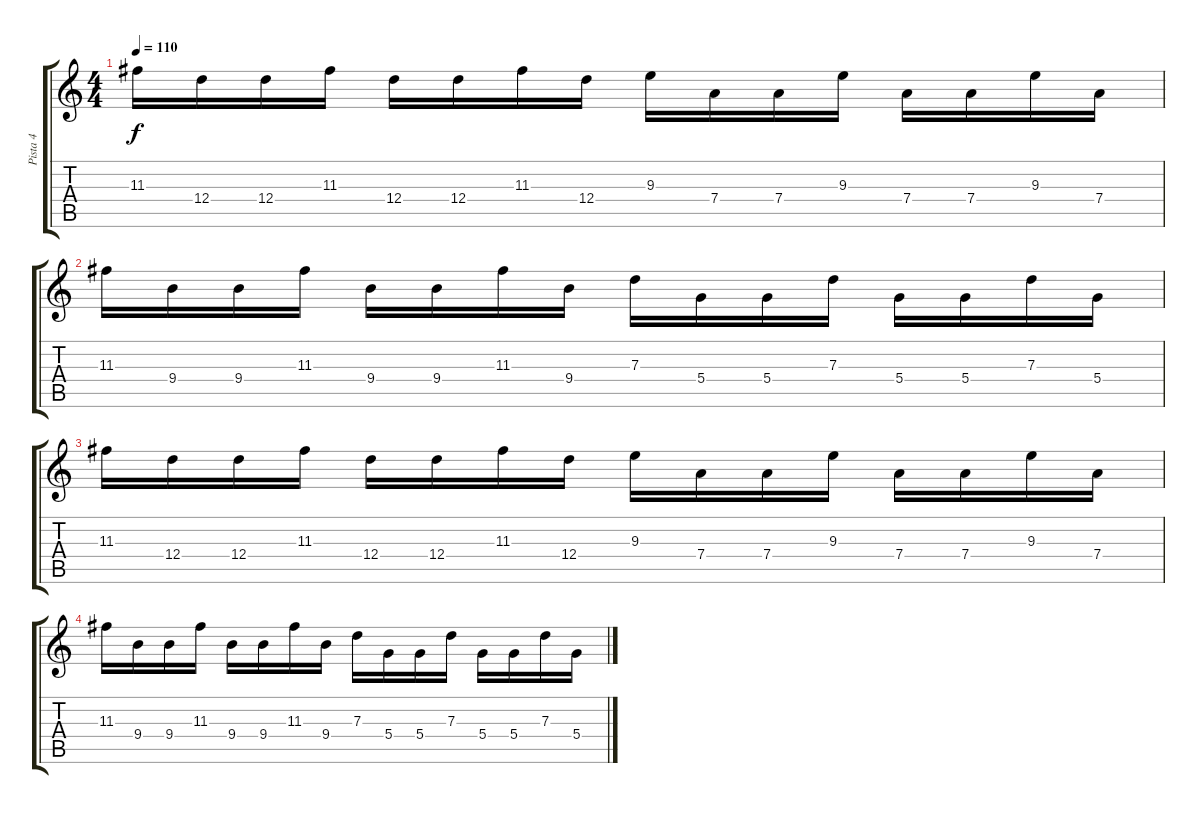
\track ("Pista 4" "Pista 4") {mute instrument electricguitarmuted}
\staff {score tabs}
\tuning (E4 B3 G3 D3 A2 E2) {hide}
\ts (4 4)
\tempo 110
\clef g2
\ks c
11.3.16{dy f} 12.4.16 12.4.16 11.3.16 12.4.16 12.4.16 11.3.16 12.4.16 9.3.16 7.4.16 7.4.16 9.3.16 7.4.16 7.4.16 9.3.16 7.4.16 |
11.3.16 9.4.16 9.4.16 11.3.16 9.4.16 9.4.16 11.3.16 9.4.16 7.3.16 5.4.16 5.4.16 7.3.16 5.4.16 5.4.16 7.3.16 5.4.16 |
11.3.16 12.4.16 12.4.16 11.3.16 12.4.16 12.4.16 11.3.16 12.4.16 9.3.16 7.4.16 7.4.16 9.3.16 7.4.16 7.4.16 9.3.16 7.4.16 |
11.3.16 9.4.16 9.4.16 11.3.16 9.4.16 9.4.16 11.3.16 9.4.16 7.3.16 5.4.16 5.4.16 7.3.16 5.4.16 5.4.16 7.3.16 5.4.16
